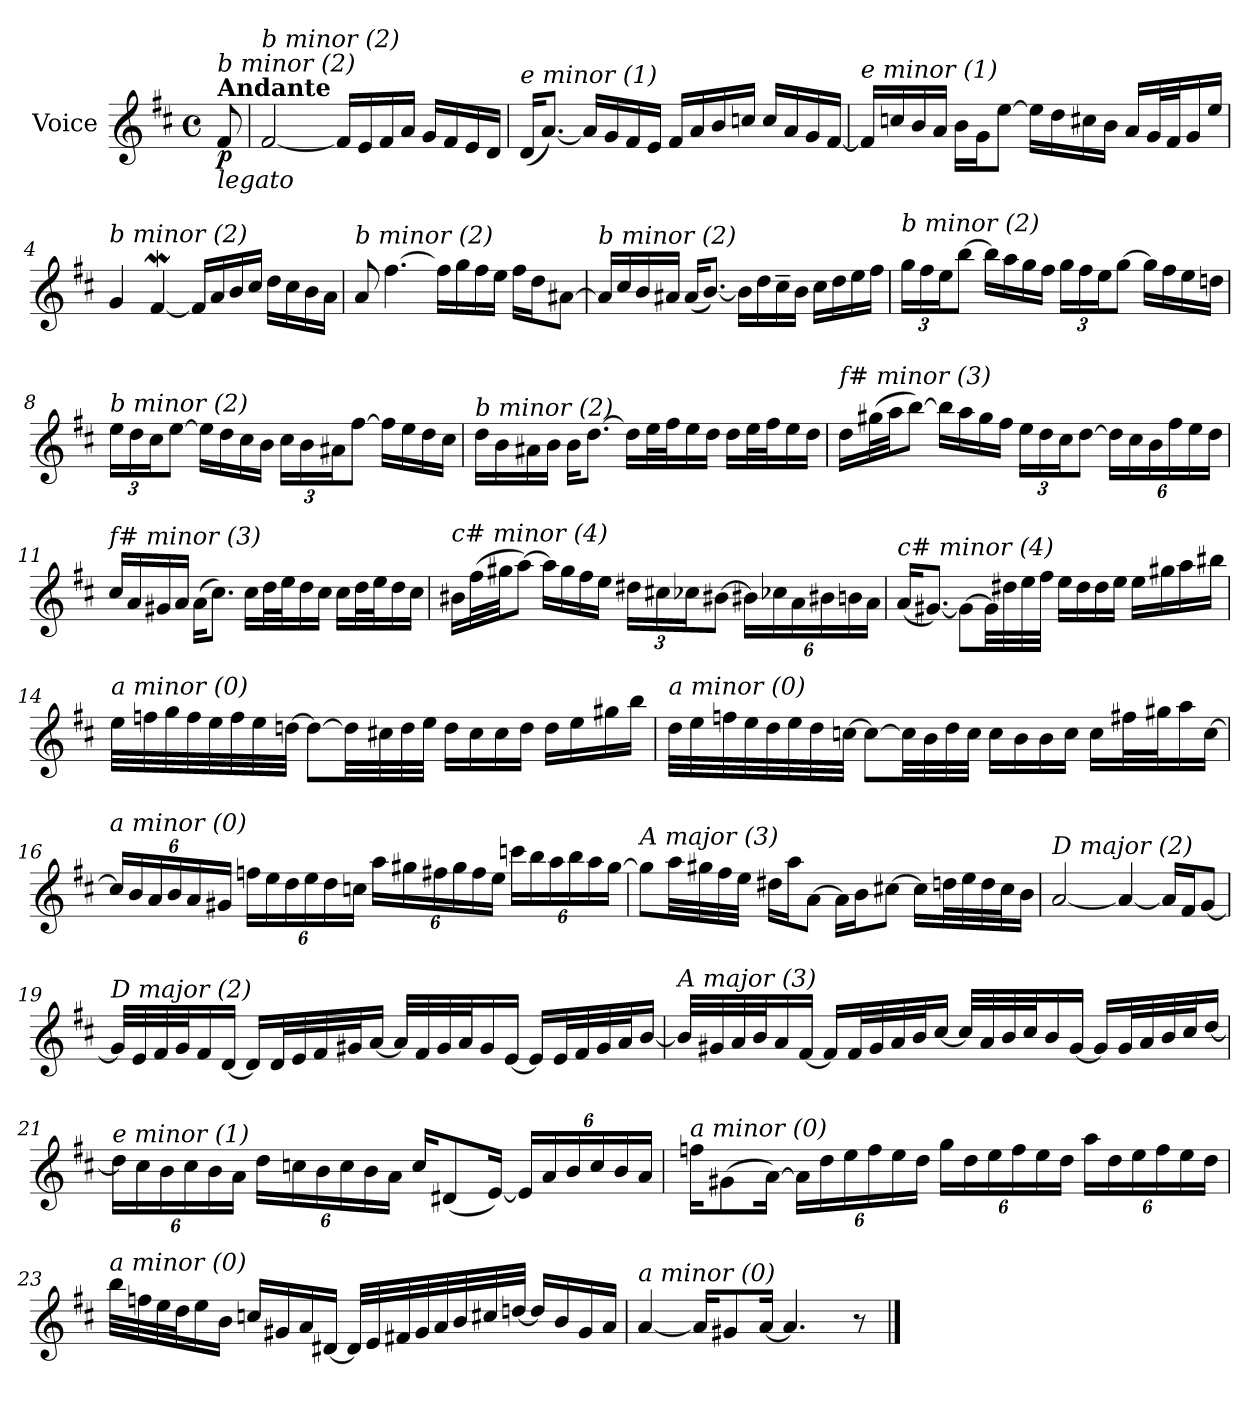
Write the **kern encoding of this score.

**kern	**dynam
*part1	*part1
*staff1	*staff1
*I"Voice	*
*I'V	*
*clefG2	*
*k[f#c#]	*
*M4/4	*
*met(c)	*
=	=
!LO:TX:a:B:t=Andante	!
!LO:TX:b:i:t=legato	!
!LO:TX:i:t=b minor (2)	!
!	!LO:DY:b
8f#/	p
=1	=1
!LO:TX:i:t=b minor (2)	!
[2f#/	.
16f#/LL]	.
16e/	.
16f#/	.
16a/JJ	.
16g/LL	.
16f#/	.
16e/	.
16d/JJ	.
=2	=2
!LO:TX:i:t=e minor (1)	!
(<16d/KL	.
[8.a/J)	.
16a/LL]	.
16g/	.
16f#/	.
16e/JJ	.
16f#/LL	.
16a/	.
16b/	.
16ccn/JJ	.
16cc/LL	.
16a/	.
16g/	.
[16f#/JJ	.
!!LO:LB:g=z
=3	=3
!LO:TX:i:t=e minor (1)	!
16f#/LL]	.
16ccn/	.
16b/	.
16a/JJ	.
16b\LL	.
16g\J	.
[8ee\J	.
16ee\LL]	.
16dd\	.
16cc#X\	.
16b\JJ	.
16a/LL	.
32g/L	.
32f#/J	.
16g/	.
16ee/JJ	.
=4	=4
!LO:TX:i:t=b minor (2)	!
4g/	.
[4f#W/	.
16f#/LL]	.
16a/	.
16b/	.
16cc#/JJ	.
16dd\LL	.
16cc#\	.
16b\	.
16a\JJ	.
!!LO:LB:g=z
=5	=5
!LO:TX:i:t=b minor (2)	!
8a/	.
[4.ff#\	.
16ff#\LL]	.
16gg\	.
16ff#\	.
16ee\JJ	.
16ff#\LL	.
16dd\J	.
[8a#X\J	.
=6	=6
!LO:TX:i:t=b minor (2)	!
16a#/LL]	.
16cc#/	.
16b/	.
16a#X/JJ	.
(<16a#/KL	.
[8.b/J)	.
16b\LL]	.
16dd\	.
16cc#~\	.
16b\JJ	.
16cc#\LL	.
16dd\	.
16ee\	.
16ff#\JJ	.
!!LO:LB:g=z
=7	=7
*Xbrackettup	*
!LO:TX:i:t=b minor (2)	!
24gg\LL	.
24ff#\	.
24ee\J	.
[8bb\J	.
16bb\LL]	.
16aa\	.
16gg\	.
16ff#\JJ	.
24gg\LL	.
24ff#\	.
24ee\J	.
[8gg\J	.
16gg\LL]	.
16ff#\	.
16ee\	.
16ddn\JJ	.
=8	=8
!LO:TX:i:t=b minor (2)	!
24ee\LL	.
24dd\	.
24cc#\J	.
[8ee\J	.
16ee\LL]	.
16dd\	.
16cc#\	.
16b\JJ	.
24cc#\LL	.
24b\	.
24a#X\J	.
[8ff#\J	.
16ff#\LL]	.
16ee\	.
16dd\	.
16cc#\JJ	.
!!LO:LB:g=z
=9	=9
!LO:TX:i:t=b minor (2)	!
16dd\LL	.
16b\	.
16a#X\	.
16b\JJ	.
16b\KL	.
[8.dd\J	.
16dd\LL]	.
32ee\L	.
32ff#\J	.
16ee\	.
16dd\JJ	.
16dd\LL	.
32ee\L	.
32ff#\J	.
16ee\	.
16dd\JJ	.
=10	=10
!LO:TX:i:t=f# minor (3)	!
16dd\LL	.
(>32gg#X\L	.
32aa\JJ	.
[8bb\J)	.
16bb\LL]	.
16aa\	.
16gg#\	.
16ff#\JJ	.
24ee\LL	.
24dd\	.
24cc#\J	.
[8dd\J	.
24dd\LL]	.
24cc#\	.
24b\	.
24ff#\	.
24ee\	.
24dd\JJ	.
!!LO:LB:g=z
=11	=11
!LO:TX:i:t=f# minor (3)	!
16cc#/LL	.
16a/	.
16g#X/	.
16a/JJ	.
(>16a\KL	.
8.cc#\J)	.
16cc#\LL	.
32dd\L	.
32ee\J	.
16dd\	.
16cc#\JJ	.
16cc#\LL	.
32dd\L	.
32ee\J	.
16dd\	.
16cc#\JJ	.
=12	=12
!LO:TX:i:t=c# minor (4)	!
16b#Xi\LL	.
(>32ff#\L	.
32gg#X\JJ	.
[8aa\J)	.
16aa\LL]	.
16gg#\	.
16ff#\	.
16ee\JJ	.
24dd#X\LL	.
24cc#X\	.
24cc-Xi\J	.
[8b#Xi\J	.
24b#Xi\LL]	.
24cc-Xi\	.
24a\	.
24b#Xi\	.
24b\	.
24a\JJ	.
!!LO:LB:g=z
=13	=13
!LO:TX:i:t=c# minor (4)	!
(<16a/KL	.
[8.g#X/J)	.
8g#\L_	.
32g#\LL]	.
32dd#X\	.
32ee\	.
32ff#\JJJ	.
16ee\LL	.
16dd#\	.
16dd#\	.
16ee\JJ	.
16ee\LL	.
16gg#X\	.
16aa\	.
16bb#Xi\JJ	.
=14	=14
!LO:TX:i:t=a minor (0)	!
32ee\LLL	.
32ffn\	.
32gg\	.
32ff\	.
32ee\	.
32ff\	.
32ee\	.
[32ddn\JJJ	.
8dd\L_	.
32dd\LL]	.
32cc#X\	.
32dd\	.
32ee\JJJ	.
16dd\LL	.
16cc#\	.
16cc#\	.
16dd\JJ	.
16dd\LL	.
16ee\	.
16gg#X\	.
16bb\JJ	.
!!LO:LB:g=z
=15	=15
!LO:TX:i:t=a minor (0)	!
32dd\LLL	.
32ee\	.
32ffn\	.
32ee\	.
32dd\	.
32ee\	.
32dd\	.
[32ccn\JJJ	.
8cc\L_	.
32cc\LL]	.
32b\	.
32dd\	.
32cc\JJJ	.
16cc\LL	.
16b\	.
16b\	.
16cc\JJ	.
16cc\LL	.
32ff#X\L	.
32gg#X\J	.
16aa\	.
[16cc\JJ	.
=16	=16
!LO:TX:i:t=a minor (0)	!
24cc/LL]	.
24b/	.
24a/	.
24b/	.
24a/	.
24g#X/JJ	.
24ffn\LL	.
24ee\	.
24dd\	.
24ee\	.
24dd\	.
24ccn\JJ	.
24aa\LL	.
24gg#X\	.
24ff#X\	.
24gg#\	.
24ff#\	.
24ee\JJ	.
24cccn\LL	.
24bb\	.
24aa\	.
24bb\	.
24aa\	.
[24gg#\JJ	.
!!LO:LB:g=z
=17	=17
!LO:TX:i:t=A major (3)	!
8gg#\L]	.
32aa\LL	.
32gg#X\	.
32ff#\	.
32ee\JJJ	.
16dd#X\LL	.
16aa\J	.
[8a\J	.
16a\LL]	.
16b\J	.
[8cc#X\J	.
16cc#\LL]	.
32ddn\L	.
32ee\	.
32dd\	.
32cc#\J	.
16b\JJ	.
=18	=18
!LO:TX:i:t=D major (2)	!
[2a/	.
4a/_	.
16a/LL]	.
16f#/J	.
[8g/J	.
!!LO:LB:g=z
=19	=19
!LO:TX:i:t=D major (2)	!
32g/LLL]	.
32e/	.
32f#/	.
32g/J	.
16f#/	.
[16d/JJ	.
16d/LL]	.
32d/L	.
32e/	.
32f#/	.
32g#X/J	.
[16a/JJ	.
32a/LLL]	.
32f#/	.
32g#/	.
32a/J	.
16g#/	.
[16e/JJ	.
16e/LL]	.
32e/L	.
32f#/	.
32g#/	.
32a/J	.
[16b/JJ	.
=20	=20
!LO:TX:i:t=A major (3)	!
32b/LLL]	.
32g#X/	.
32a/	.
32b/J	.
16a/	.
[16f#/JJ	.
16f#/LL]	.
32f#/L	.
32g#/	.
32a/	.
32b/J	.
[16cc#/JJ	.
32cc#/LLL]	.
32a/	.
32b/	.
32cc#/J	.
16b/	.
[16g#/JJ	.
16g#/LL]	.
32g#/L	.
32a/	.
32b/	.
32cc#/J	.
[16dd/JJ	.
!!LO:LB:g=z
=21	=21
!LO:TX:i:t=e minor (1)	!
24dd\LL]	.
24cc#\	.
24b\	.
24cc#\	.
24b\	.
24a\JJ	.
24dd\LL	.
24ccn\	.
24b\	.
24cc\	.
24b\	.
24a\JJ	.
16cc/KL	.
(<8d#X/	.
[16e/Jk)	.
24e/LL]	.
24a/	.
24b/	.
24cc/	.
24b/	.
24a/JJ	.
=22	=22
!LO:TX:i:t=a minor (0)	!
16ffn\KL	.
(>8g#X\	.
[16a\Jk)	.
24a\LL]	.
24dd\	.
24ee\	.
24ff\	.
24ee\	.
24dd\JJ	.
24gg\LL	.
24dd\	.
24ee\	.
24ff\	.
24ee\	.
24dd\JJ	.
24aa\LL	.
24dd\	.
24ee\	.
24ff\	.
24ee\	.
24dd\JJ	.
!!LO:LB:g=z
=23	=23
!LO:TX:i:t=a minor (0)	!
32bb\LLL	.
32ffn\	.
32ee\	.
32dd\J	.
16ee\	.
16b\JJ	.
16ccn/LL	.
16g#X/	.
16a/	.
[16d#X/JJ	.
32d#/LLL]	.
32e/	.
32f#X/	.
32g#/	.
32a/	.
32b/	.
32cc#X/	.
[32ddn/JJJ	.
16dd/LL]	.
16b/	.
16g#/	.
16a/JJ	.
=24	=24
!LO:TX:i:t=a minor (0)	!
[4a/	.
16a/KL]	.
8g#X/	.
[16a/Jk	.
4.a/]	.
8r	.
==	==
*-	*-
